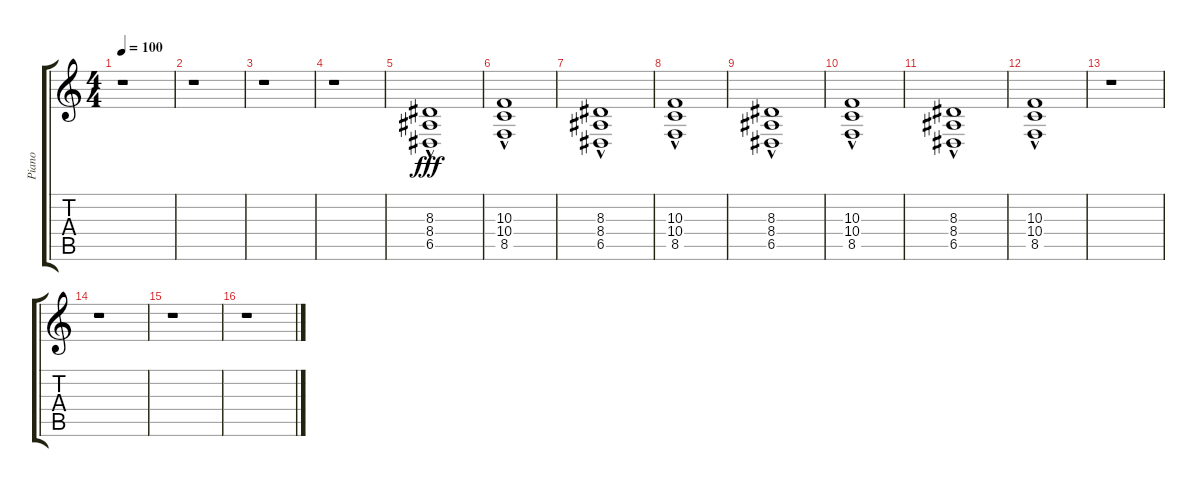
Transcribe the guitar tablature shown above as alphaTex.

\track ("Piano" "Piano") {instrument electricgrandpiano}
\staff {score tabs}
\tuning (E4 B3 G3 D3 A2 E2) {hide}
\ts (4 4)
\tempo 100
\clef g2
\ks c
r.1{dy fff} |
r.1 |
r.1 |
r.1 |
(8.3 8.4 6.5{hac}).1 |
(10.3 10.4 8.5{hac}).1 |
(8.3 8.4 6.5{hac}).1 |
(10.3 10.4 8.5{hac}).1 |
(8.3 8.4 6.5{hac}).1 |
(10.3 10.4 8.5{hac}).1 |
(8.3 8.4 6.5{hac}).1 |
(10.3 10.4 8.5{hac}).1 |
r.1 |
r.1 |
r.1 |
r.1
